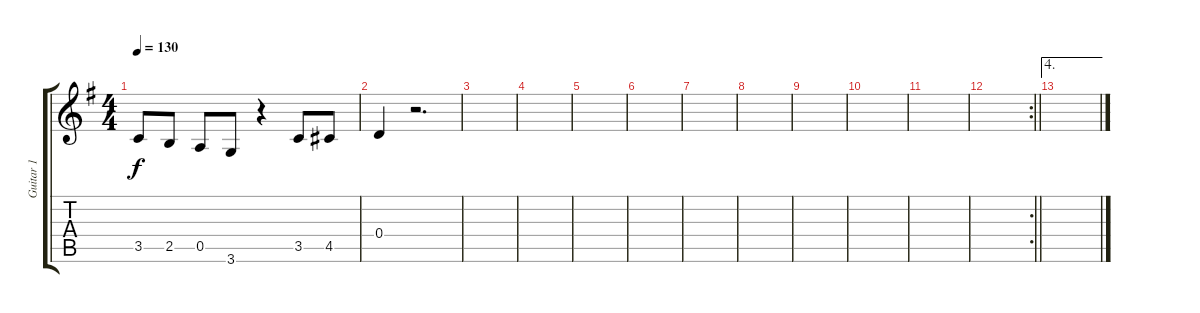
\track ("Guitar 1" "Guitar 1") {instrument electricguitarjazz}
\staff {score tabs}
\tuning (E4 B3 G3 D3 A2 E2) {hide}
\ts (4 4)
\tempo 130
\clef g2
\ks g
3.5.8{dy f} 2.5.8 0.5.8 3.6.8 r.4 3.5.8 4.5.8 |
0.4.4 r.2{d} |
|
|
|
|
|
|
|
|
|
\rc 2
\barLineRight lightlight
|
\ae 4
